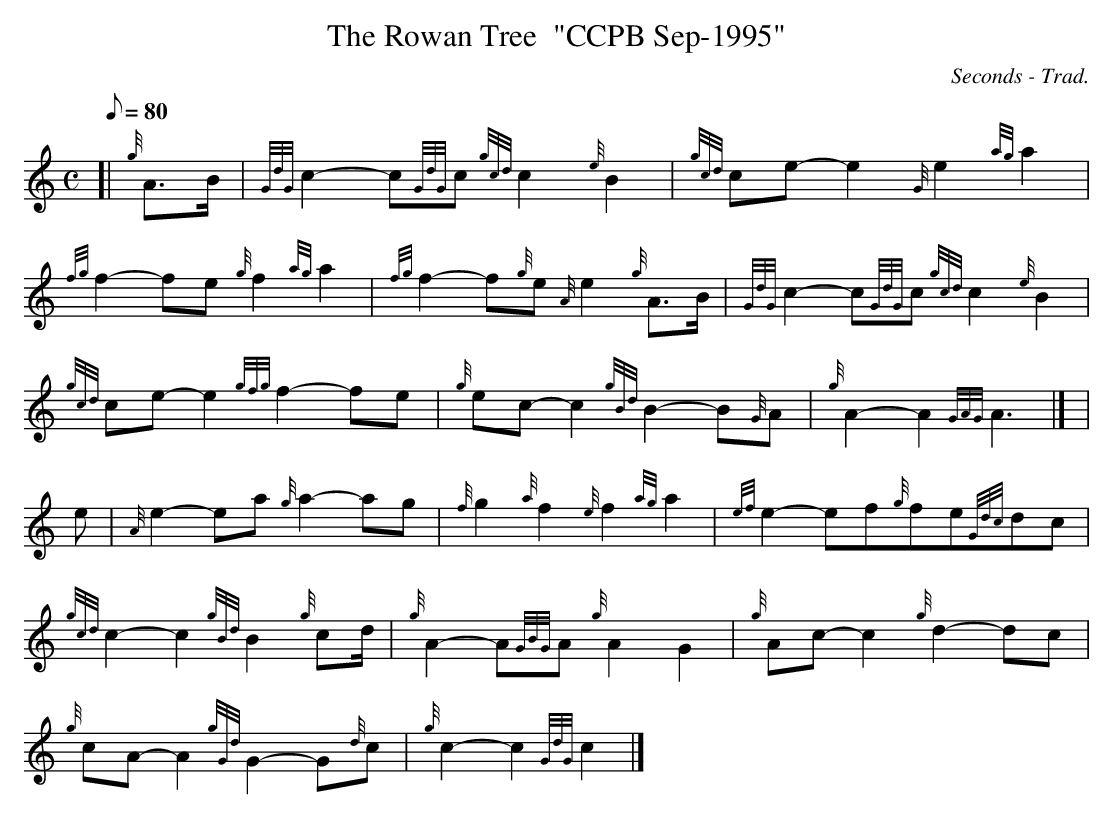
X:1
T:The Rowan Tree  "CCPB Sep-1995"
M:C
L:1/8
Q:80
C:Seconds - Trad.
K:HP
[| {g}A3/2B/2 | \
{GdG}c2-c{GdG}c{gcd}c2{e}B2 | \
{gcd}ce-e2{G}e2{ag}a2 |
{fg}f2-fe{g}f2{ag}a2 | \
{fg}f2-f{g}e{A}e2{g}A3/2B/2 | \
{GdG}c2-c{GdG}c{gcd}c2{e}B2 |
{gcd}ce-e2{gfg}f2-fe | \
{g}ec-c2{gBd}B2-B{G}A | \
{g}A2-A2{GAG}A3|] [ |
e | \
{A}e2-ea{g}a2-ag | \
{f}g2{a}f2{e}f2{ag}a2 | \
{ef}e2-ef{g}fe{Gdc}dc |
{gcd}c2-c2{gBd}B2{g}cd/2 | \
{g}A2-A{GBG}A{g}A2G2 | \
{g}Ac-c2{g}d2-dc |
{g}cA-A2{gGd}G2-G{d}c | \
{g}c2-c2{GdG}c2|]
